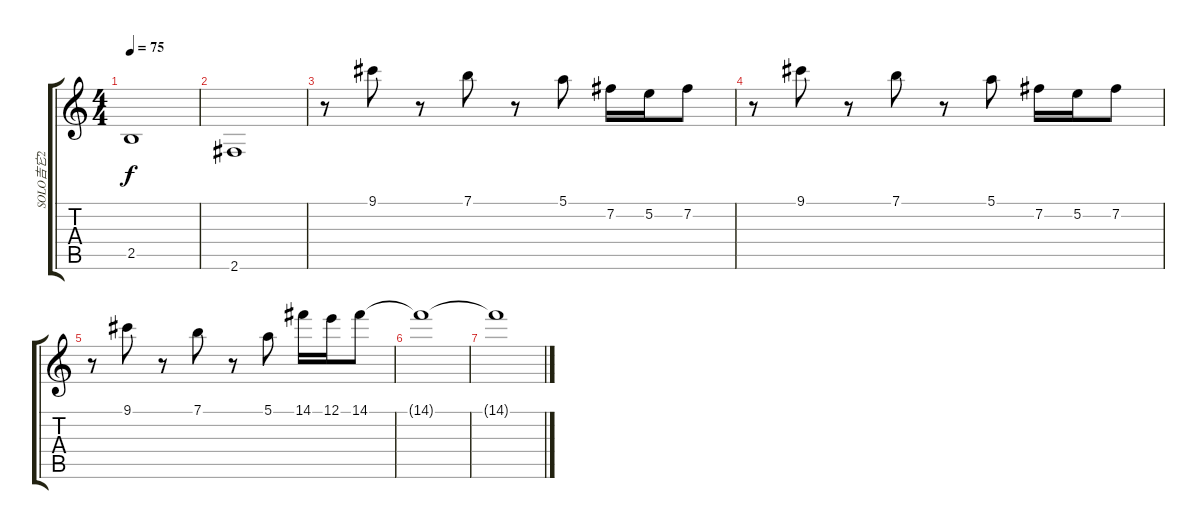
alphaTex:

\track ("SOLO吉它2" "SOLO吉它2") {instrument overdrivenguitar}
\staff {score tabs}
\tuning (E4 B3 G3 D3 A2 E2) {hide}
\ts (4 4)
\tempo 75
\clef g2
\ks c
2.5.1{dy f} |
2.6.1 |
r.8 9.1.8 r.8 7.1.8 r.8 5.1.8 7.2.16 5.2.16 7.2.8 |
r.8 9.1.8 r.8 7.1.8 r.8 5.1.8 7.2.16 5.2.16 7.2.8 |
r.8 9.1.8 r.8 7.1.8 r.8 5.1.8 14.1.16 12.1.16 14.1.8 |
14.1{t}.1 |
14.1{t}.1
